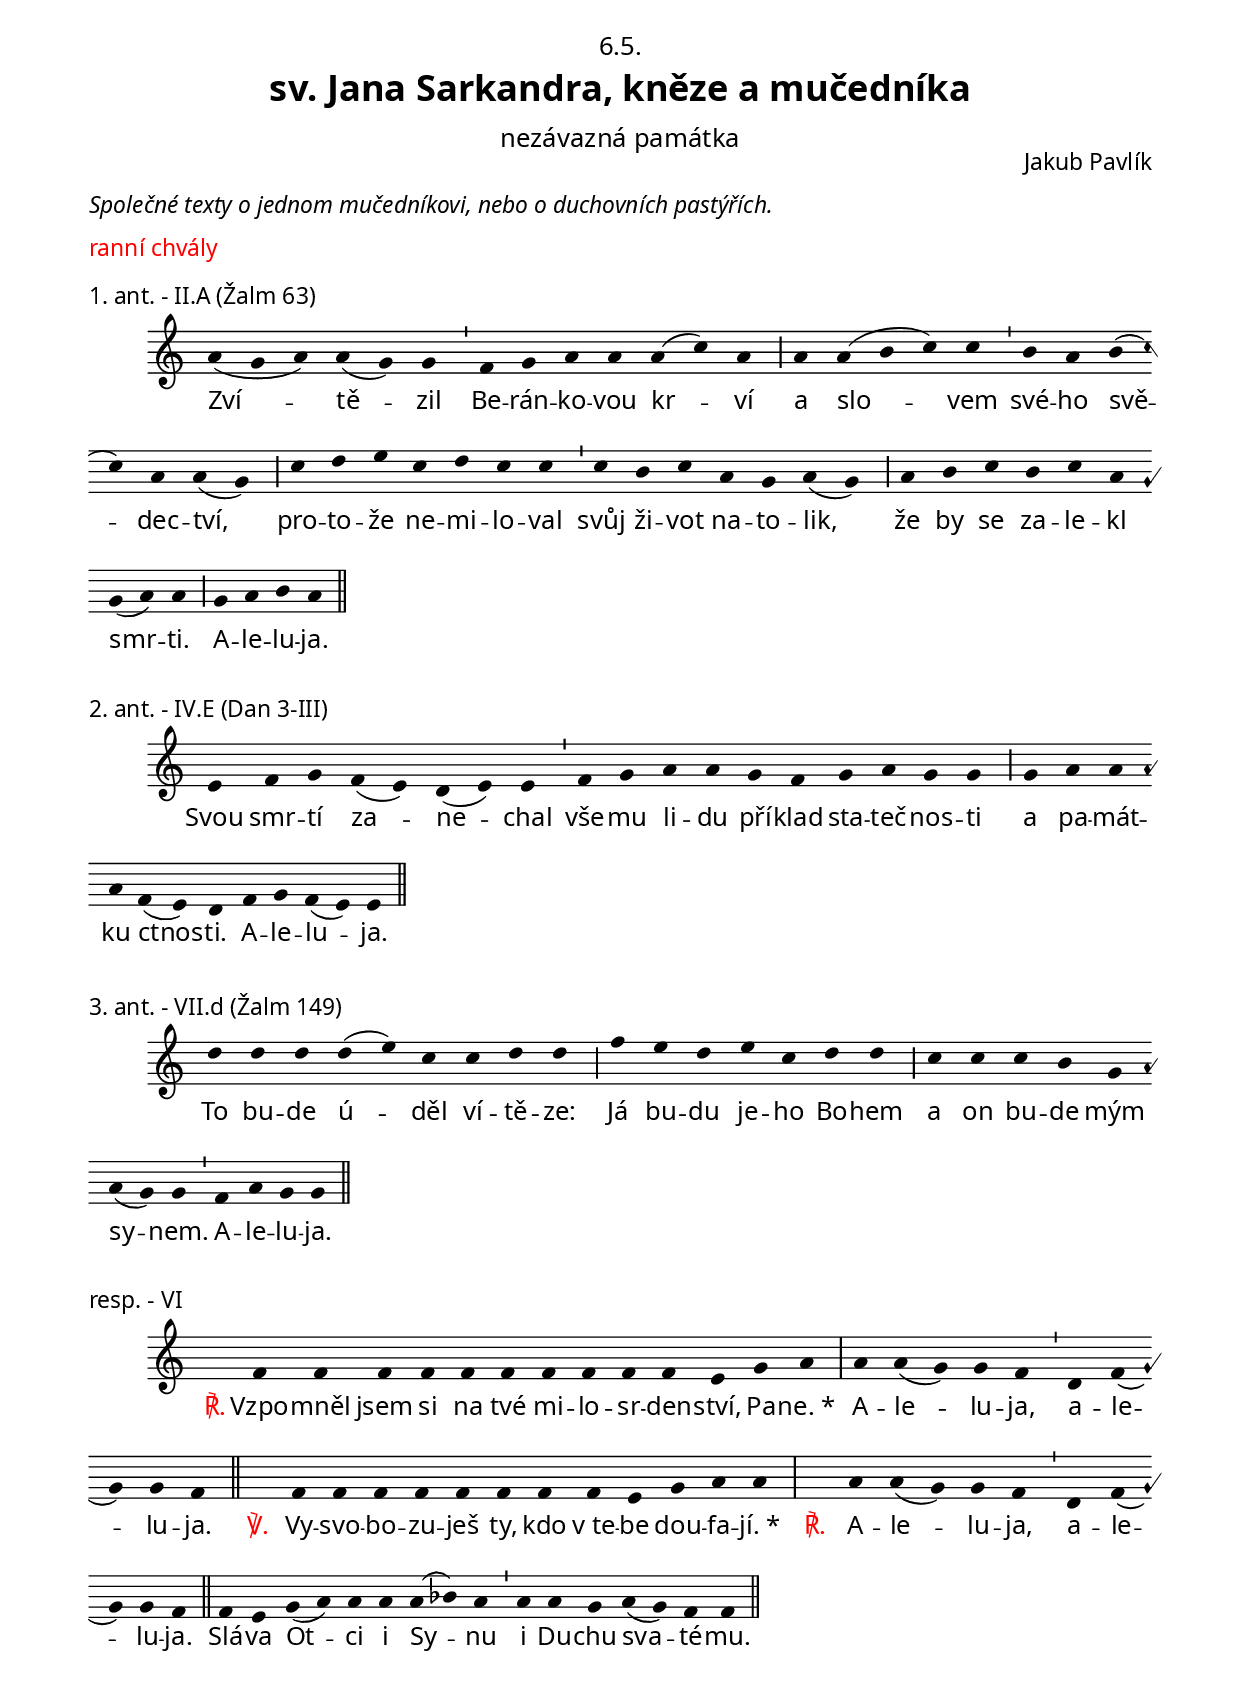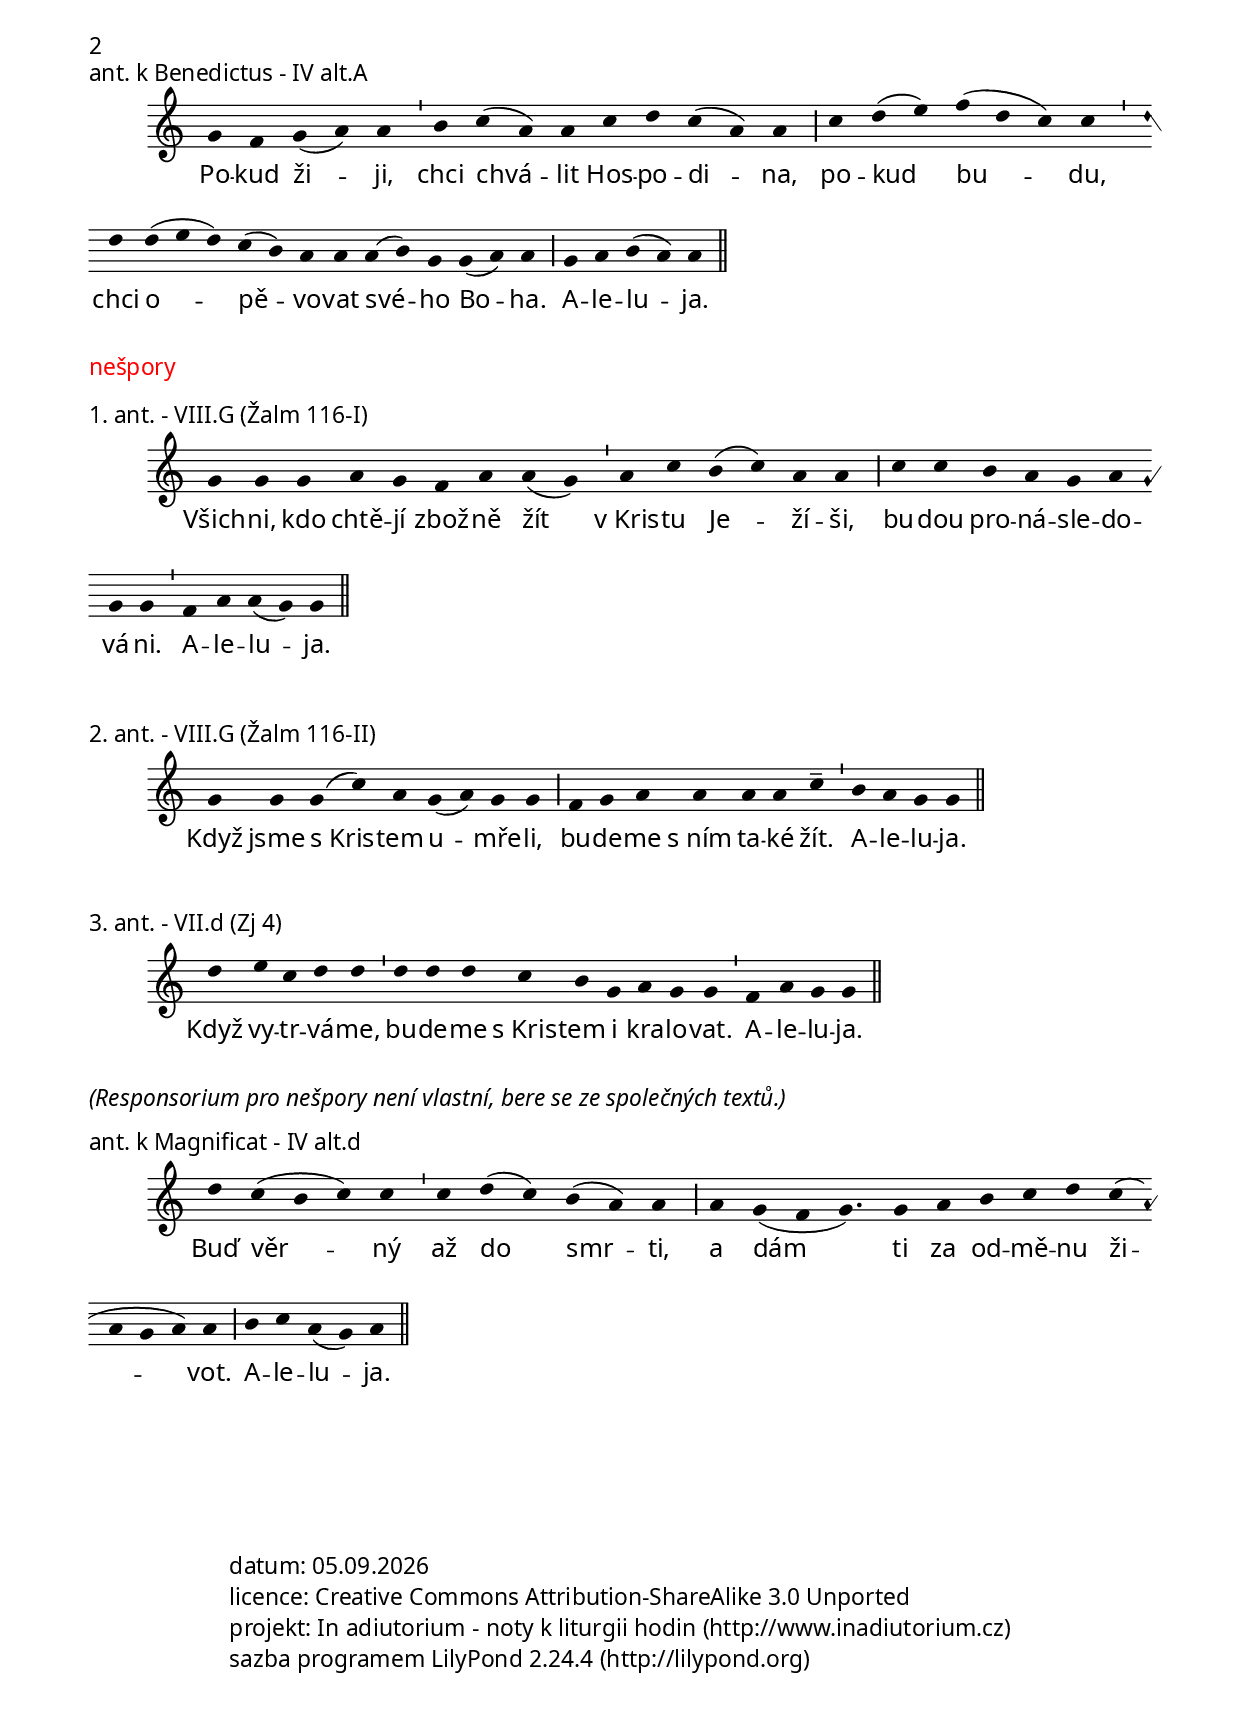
\version "2.15.37"

\include "../spolecne.ly"
\include "../dilyresponsorii.ly"

\header {
  title = \markup\titleSvatek
            "sv. Jana Sarkandra, kněze a mučedníka"
            "nezávazná památka"
            6.5.
  composer = "Jakub Pavlík"
}

\markup\communia #'(#:mucednik #:pastyr)

\markup {\nadpisHodinka {"ranní chvály"}}

\score {
  \relative c'' {
    \choralniRezim
    a4( g a) a( g) g \barMin f g a a a( c) a \barMaior
    a a( b c) c \barMin b a b( c) a a( g) \barMaior
    c d e c d c c \barMin c b c a g a( g) \barMaior
    a b c b c a g( a) a \barMaior
    g a b a \barFinalis
  }
  \addlyrics {
    Zví -- tě -- zil Be -- rán -- ko -- vou kr -- ví
    a slo -- vem své -- ho svě -- dec -- tví,
    pro -- to -- že ne -- mi -- lo -- val svůj ži -- vot na -- to -- lik,
    že by se za -- le -- kl smr -- ti.
    A -- le -- lu -- ja.
  }
  \header {
    quid = "1. ant."
    modus = "II"
    differentia = "A"
    psalmus = "Žalm 63"
    placet = "_krví_: nezpěvná slabika melisma často snese, ale takovéhle ne; _svědectví_ + _natolik_: nudné opakování závěru"
    id = "rch-a1"
    piece = \markup {\sestavTitulek}
  }
}

\score {
  \relative c' {
    \choralniRezim
    e4 f g f( e) d( e) e \barMin
    f g a a g f g a g g \barMaior
    g a a a f( e) d
    f g f( e) e \barFinalis
  }
  \addlyrics {
    Svou smr -- tí za -- ne -- chal
    vše -- mu li -- du
    pří -- klad sta -- teč -- nos -- ti
    a pa -- mát -- ku ctnos -- ti.
    A -- le -- lu -- ja.
  }
  \header {
    quid = "2. ant."
    modus = "IV"
    differentia = "E"
    psalmus = "Dan 3-III"
    id = "rch-a2"
    piece = \markup {\sestavTitulek}
  }
}

\score {
  \relative c'' {
    \choralniRezim
    d4 d d d( e) c c d d \barMaior
    f e d e c d d \barMaior
    c c c b g a( g) g \barMin
    f a g g \barFinalis
  }
  \addlyrics {
    To bu -- de ú -- děl ví -- tě -- ze:
    Já bu -- du je -- ho Bo -- hem
    a on bu -- de mým sy -- nem.
    A -- le -- lu -- ja.
  }
  \header {
    quid = "3. ant."
    modus = "VII"
    differentia = "d"
    psalmus = "Žalm 149"
    id = "rch-a3"
    piece = \markup {\sestavTitulek}
  }
}

\score {
  \relative c' {
    \choralniRezim

    % R
    \neviditelna f
    f4 f f f f f f f f f e g a \barMax
    \respVIalelujaResponsum \barFinalis
    % V
    \neviditelna f
    f4 f f f f f f f e g a a \barMax
    % R
    \neviditelna a
    \respVIalelujaResponsum \barFinalis
    % Slava
    \respVIalelujaDoxologie \barFinalis
  }
  \addlyrics {
    \Response Vzpo -- mněl jsem si na tvé mi -- lo -- sr -- den -- ství, Pa -- ne._* \textRespAleluja
    \Verse Vy -- svo -- bo -- zu -- ješ ty, kdo v_te -- be dou -- fa -- jí._*
    \Response \textRespAleluja
    \textRespDoxologie
  }
  \header {
    quid = "resp."
    modus = "VI"
    id = "rch-r"
    piece = \markup {\sestavTitulekResp}
  }
}

\score {
  \relative c'' {
    \choralniRezim
    g f g( a) a \barMin
    b c( a) a c d c( a) a \barMaior
    c d( e) f( d c) c \barMin
    d d( e d) c( b) a a a( b) g g( a) a \barMaior
    g a b( a) a \barFinalis
  }
  \addlyrics {
    Po -- kud ži -- ji,
      chci chvá -- lit Hos -- po -- di -- na,
    po -- kud bu -- du,
      chci o -- pě -- vo -- vat své -- ho Bo -- ha.
    A -- le -- lu -- ja.
  }
  \header {
    quid = "ant. k Benedictus"
    modus = "IV alt"
    differentia = "A"
    psalmus = ""
    id = "rch-aben"
    piece = \markup {\sestavTitulekBezZalmu}
  }
}

\markup {\nadpisHodinka {"nešpory"}}

\score {
  \relative c'' {
    \choralniRezim
    g4 g g a g f a a( g) \barMin
    a c b( c) a a \barMaior
    c c b a g a g g \barMin
    f a a( g) g \barFinalis
  }
  \addlyrics {
    Všich -- ni, kdo chtě -- jí zbož -- ně žít
    v_Kris -- tu Je -- ží -- ši,
    bu -- dou pro -- ná -- sle -- do -- vá -- ni.
    A -- le -- lu -- ja.
  }
  \header {
    quid = "1. ant."
    modus = "VIII"
    differentia = "G"
    psalmus = "Žalm 116-I"
    id = "ne-a1"
    piece = \markup {\sestavTitulek}
  }
}

\score {
  \relative c'' {
    \choralniRezim
    g4 g g( c) a g( a) g g \barMaior
    f g a a a a c-- \barMin
    b a g g \barFinalis
  }
  \addlyrics {
    Když jsme s_Kris -- tem u -- mře -- li,
    bu -- de -- me s_ním ta -- ké žít.
    A -- le -- lu -- ja.
  }
  \header {
    quid = "2. ant."
    modus = "VIII"
    differentia = "G"
    psalmus = "Žalm 116-II"
    fial = "pust_svatytyden.ly#st-rch-a2?zacatek"
    id = "ne-a2"
    piece = \markup {\sestavTitulek}
  }
}

\score {
  \relative c'' {
    \choralniRezim
    d4 e c d d \barMin
    d d d c b g a g g \barMin
    f a g g \barFinalis
  }
  \addlyrics {
    Když vy -- tr -- vá -- me,
    bu -- de -- me s_Kris -- tem i kra -- lo -- vat.
    A -- le -- lu -- ja.
  }
  \header {
    quid = "3. ant."
    modus = "VII"
    differentia = "d"
    psalmus = "Zj 4"
    id = "ne-a3"
    piece = \markup {\sestavTitulek}
  }
}

\markup\italic{(Responsorium pro nešpory není vlastní, bere se ze společných textů.)}

\score {
  \relative c'' {
    \choralniRezim
    d4 c( b c) c \barMin c d( c) b( a) a \barMaior
    a g( f g4.) g4 a b c d c( a g a) a \barMaior
    b c a( g) a \barFinalis
  }
  \addlyrics {
    Buď věr -- ný až do smr -- ti,
    a dám ti za od -- mě -- nu ži -- vot.
    A -- le -- lu -- ja.
  }
  \header {
    quid = "ant. k Magnificat"
    modus = "IV alt"
    differentia = "d"
    psalmus = ""
    id = "ne-amag"
    piece = \markup {\sestavTitulekBezZalmu}
  }
}

